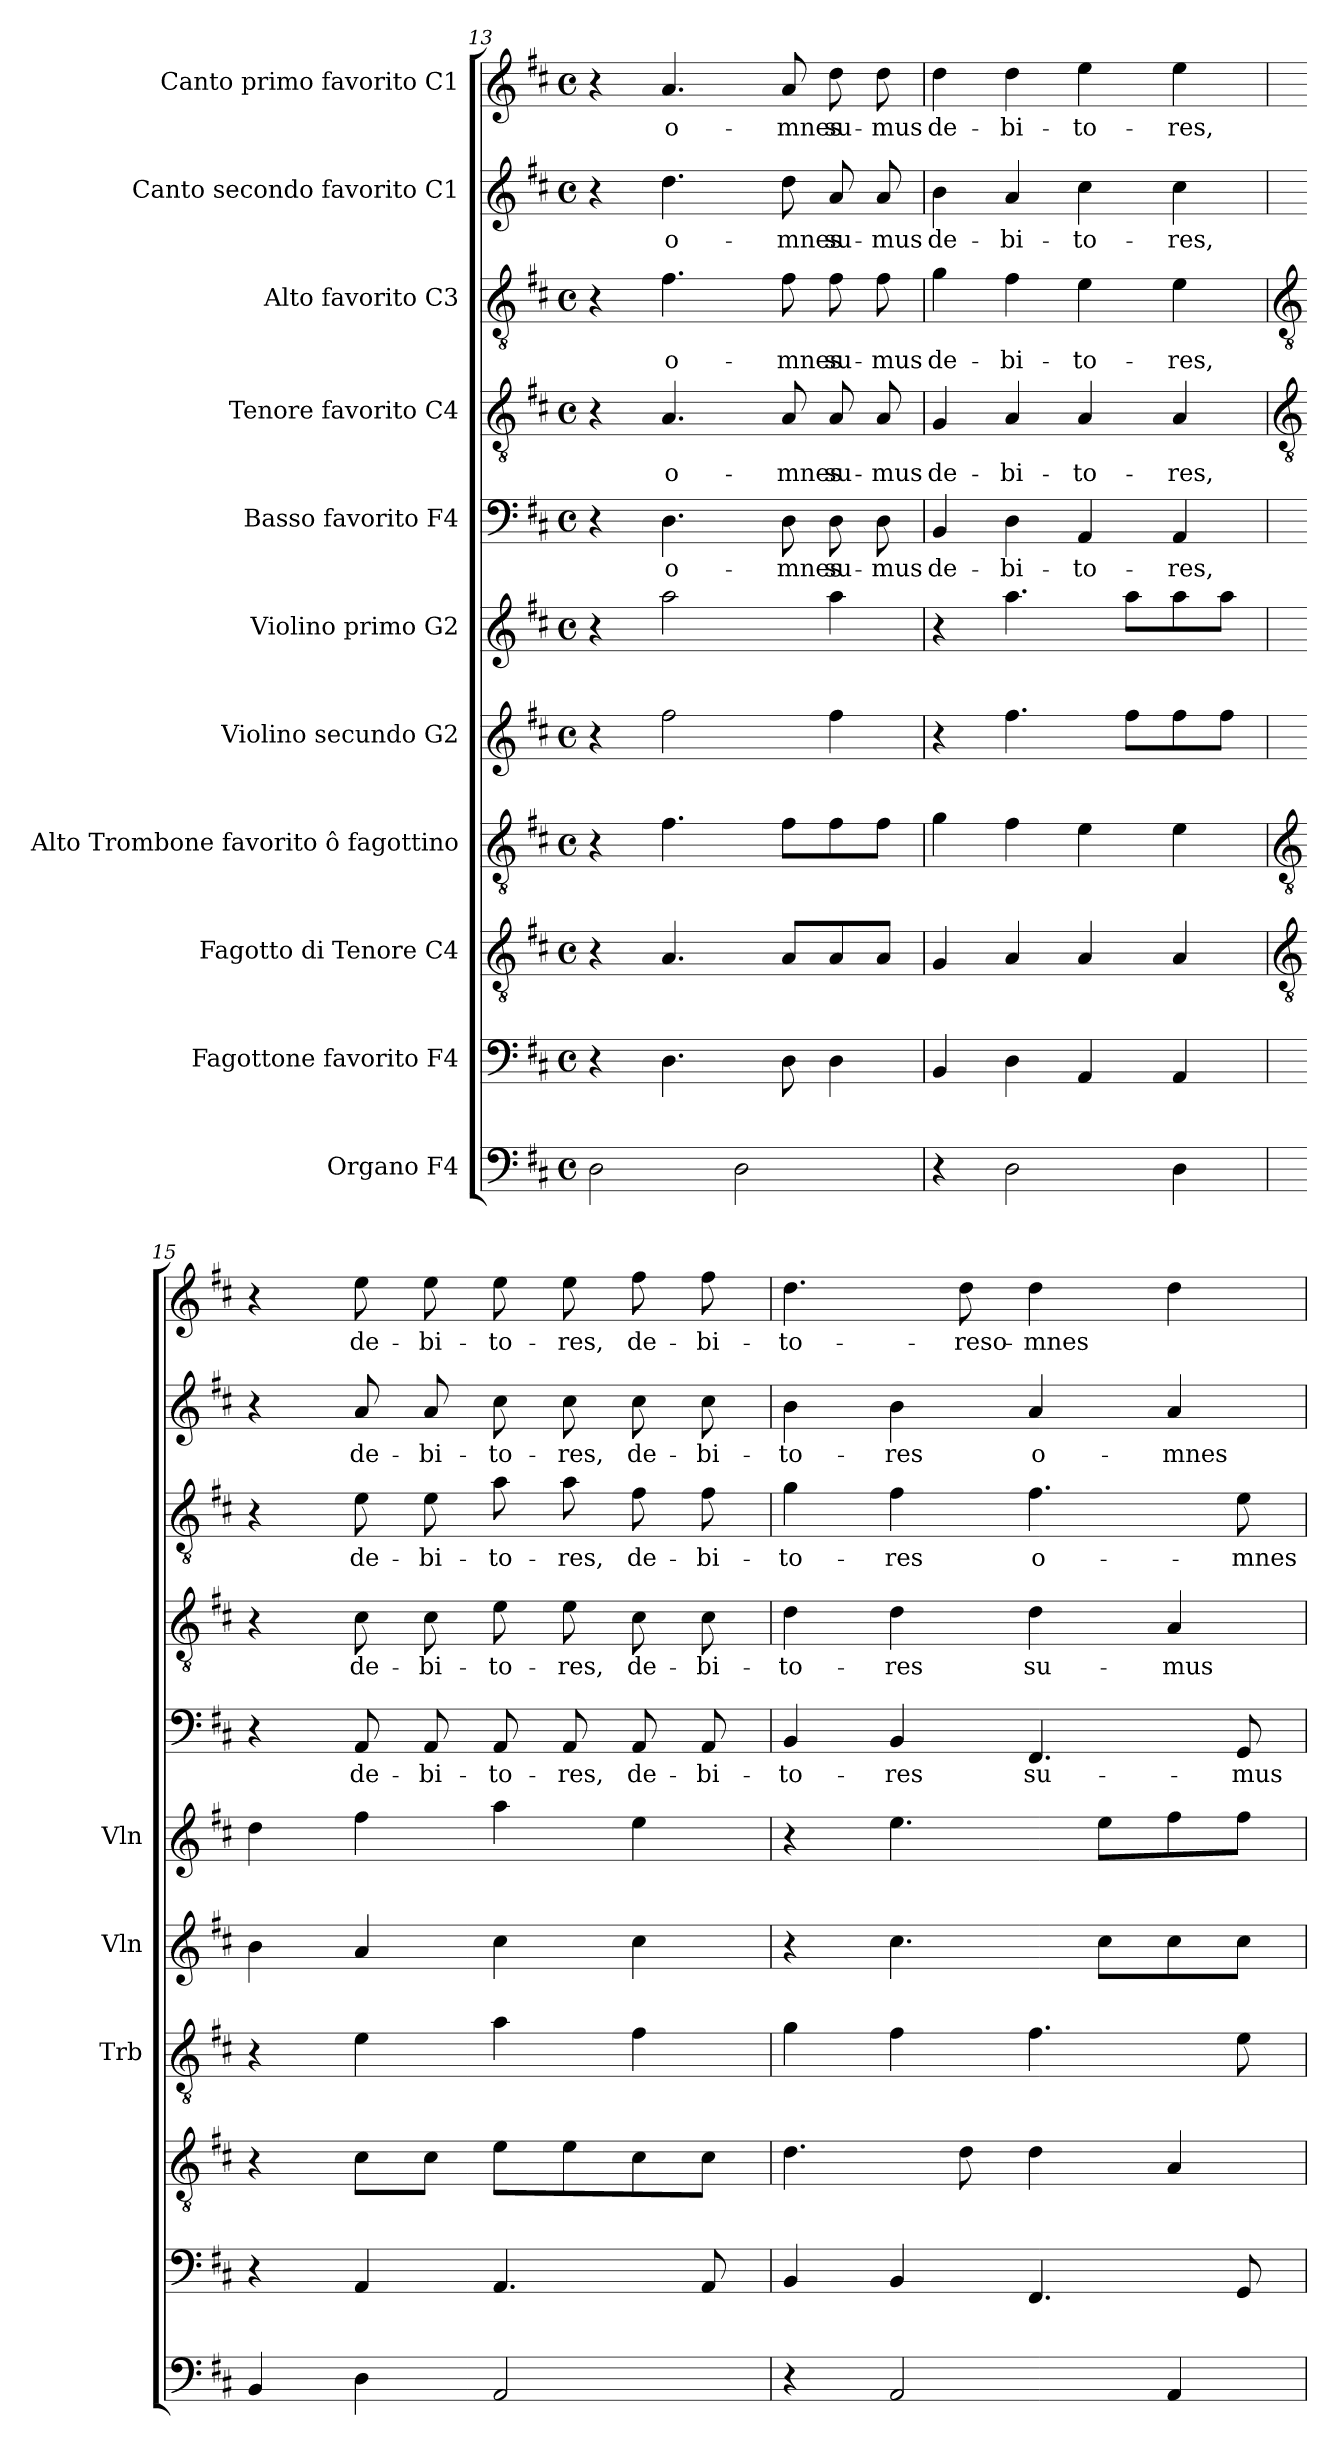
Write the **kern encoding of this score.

**kern	**kern	**kern	**kern	**kern	**kern	**kern	**text	**kern	**text	**kern	**text	**kern	**text	**kern	**text
*part11	*part10	*part9	*part8	*part7	*part6	*part5	*part5	*part4	*part4	*part3	*part3	*part2	*part2	*part1	*part1
*staff11	*staff10	*staff9	*staff8	*staff7	*staff6	*staff5	*staff5	*staff4	*staff4	*staff3	*staff3	*staff2	*staff2	*staff1	*staff1
*I"Organo  F4	*I"Fagottone favorito  F4	*I"Fagotto di Tenore  C4	*I"Alto Trombone favorito  ô fagottino	*I"Violino secundo  G2	*I"Violino primo  G2	*I"Basso favorito  F4	*	*I"Tenore favorito  C4	*	*I"Alto favorito  C3	*	*I"Canto secondo favorito  C1	*	*I"Canto primo favorito  C1	*
*	*	*	*I'Trb	*I'Vln	*I'Vln	*	*	*	*	*	*	*	*	*	*
*clefF4	*clefF4	*clefGv2	*clefGv2	*clefG2	*clefG2	*clefF4	*	*clefGv2	*	*clefGv2	*	*clefG2	*	*clefG2	*
*k[f#c#]	*k[f#c#]	*k[f#c#]	*k[f#c#]	*k[f#c#]	*k[f#c#]	*k[f#c#]	*	*k[f#c#]	*	*k[f#c#]	*	*k[f#c#]	*	*k[f#c#]	*
*D:	*D:	*D:	*D:	*D:	*D:	*D:	*	*D:	*	*D:	*	*D:	*	*D:	*
*M4/4	*M4/4	*M4/4	*M4/4	*M4/4	*M4/4	*M4/4	*	*M4/4	*	*M4/4	*	*M4/4	*	*M4/4	*
*met(c)	*met(c)	*met(c)	*met(c)	*met(c)	*met(c)	*met(c)	*	*met(c)	*	*met(c)	*	*met(c)	*	*met(c)	*
=13	=13	=13	=13	=13	=13	=13	=13	=13	=13	=13	=13	=13	=13	=13	=13
*^	*	*	*	*	*	*	*	*	*	*	*	*	*	*	*
2D\	4ryy	4r	4r	4r	4r	4r	4r	.	4r	.	4r	.	4r	.	4r	.
!	!	!	!	!	!	!	!	!LO:LY:b	!	!LO:LY:b	!	!LO:LY:b	!	!LO:LY:b	!	!LO:LY:b
.	4ryy	4.D\	4.A/	4.f#\	2ff#\	2aa\	4.D\	o-	4.A/	o-	4.f#\	o-	4.dd\	o-	4.a/	o-
2D\	4ryy	.	.	.	.	.	.	.	.	.	.	.	.	.	.	.
!	!	!	!	!	!	!	!	!LO:LY:b	!	!LO:LY:b	!	!LO:LY:b	!	!LO:LY:b	!	!LO:LY:b
.	.	8D\	8A/L	8f#\L	.	.	8D\	-mnes	8A/	-mnes	8f#\	-mnes	8dd\	-mnes	8a/	-mnes
!	!	!	!	!	!	!	!	!LO:LY:b	!	!LO:LY:b	!	!LO:LY:b	!	!LO:LY:b	!	!LO:LY:b
.	4ryy	4D\	8A/	8f#\	4ff#\	4aa\	8D\	su-	8A/	su-	8f#\	su-	8a/	su-	8dd\	su-
!	!	!	!	!	!	!	!	!LO:LY:b	!	!LO:LY:b	!	!LO:LY:b	!	!LO:LY:b	!	!LO:LY:b
.	.	.	8A/J	8f#\J	.	.	8D\	-mus	8A/	-mus	8f#\	-mus	8a/	-mus	8dd\	-mus
=14	=14	=14	=14	=14	=14	=14	=14	=14	=14	=14	=14	=14	=14	=14	=14	=14
!	!	!	!	!	!	!	!	!LO:LY:b	!	!LO:LY:b	!	!LO:LY:b	!	!LO:LY:b	!	!LO:LY:b
4r	4ryy	4BB/	4G/	4g\	4r	4r	4BB/	de-	4G/	de-	4g\	de-	4b\	de-	4dd\	de-
!	!	!	!	!	!	!	!	!LO:LY:b	!	!LO:LY:b	!	!LO:LY:b	!	!LO:LY:b	!	!LO:LY:b
2D\	4ryy	4D\	4A/	4f#\	4.ff#\	4.aa\	4D\	-bi-	4A/	-bi-	4f#\	-bi-	4a/	-bi-	4dd\	-bi-
!	!	!	!	!	!	!	!	!LO:LY:b	!	!LO:LY:b	!	!LO:LY:b	!	!LO:LY:b	!	!LO:LY:b
.	4ryy	4AA/	4A/	4e\	.	.	4AA/	-to-	4A/	-to-	4e\	-to-	4cc#\	-to-	4ee\	-to-
.	.	.	.	.	8ff#\L	8aa\L	.	.	.	.	.	.	.	.	.	.
!	!	!	!	!	!	!	!	!LO:LY:b	!	!LO:LY:b	!	!LO:LY:b	!	!LO:LY:b	!	!LO:LY:b
4D\	4ryy	4AA/	4A/	4e\	8ff#\	8aa\	4AA/	-res,	4A/	-res,	4e\	-res,	4cc#\	-res,	4ee\	-res,
.	.	.	.	.	8ff#\J	8aa\J	.	.	.	.	.	.	.	.	.	.
!!LO:LB:g=z
=15	=15	=15	=15	=15	=15	=15	=15	=15	=15	=15	=15	=15	=15	=15	=15	=15
*	*	*	*clefGv2	*clefGv2	*	*	*	*	*clefGv2	*	*clefGv2	*	*	*	*	*
4BB/	4ryy	4r	4r	4r	4b\	4dd\	4r	.	4r	.	4r	.	4r	.	4r	.
!	!	!	!	!	!	!	!	!LO:LY:b	!	!LO:LY:b	!	!LO:LY:b	!	!LO:LY:b	!	!LO:LY:b
4D\	4ryy	4AA/	8c#\L	4e\	4a/	4ff#\	8AA/	de-	8c#\	de-	8e\	de-	8a/	de-	8ee\	de-
!	!	!	!	!	!	!	!	!LO:LY:b	!	!LO:LY:b	!	!LO:LY:b	!	!LO:LY:b	!	!LO:LY:b
.	.	.	8c#\J	.	.	.	8AA/	-bi-	8c#\	-bi-	8e\	-bi-	8a/	-bi-	8ee\	-bi-
!	!	!	!	!	!	!	!	!LO:LY:b	!	!LO:LY:b	!	!LO:LY:b	!	!LO:LY:b	!	!LO:LY:b
2AA/	4ryy	4.AA/	8e\L	4a\	4cc#\	4aa\	8AA/	-to-	8e\	-to-	8a\	-to-	8cc#\	-to-	8ee\	-to-
!	!	!	!	!	!	!	!	!LO:LY:b	!	!LO:LY:b	!	!LO:LY:b	!	!LO:LY:b	!	!LO:LY:b
.	.	.	8e\	.	.	.	8AA/	-res,	8e\	-res,	8a\	-res,	8cc#\	-res,	8ee\	-res,
!	!	!	!	!	!	!	!	!LO:LY:b	!	!LO:LY:b	!	!LO:LY:b	!	!LO:LY:b	!	!LO:LY:b
.	4ryy	.	8c#\	4f#\	4cc#\	4ee\	8AA/	de-	8c#\	de-	8f#\	de-	8cc#\	de-	8ff#\	de-
!	!	!	!	!	!	!	!	!LO:LY:b	!	!LO:LY:b	!	!LO:LY:b	!	!LO:LY:b	!	!LO:LY:b
.	.	8AA/	8c#\J	.	.	.	8AA/	-bi-	8c#\	-bi-	8f#\	-bi-	8cc#\	-bi-	8ff#\	-bi-
*v	*v	*	*	*	*	*	*	*	*	*	*	*	*	*	*	*
!!LO:LB:g=z
=16	=16	=16	=16	=16	=16	=16	=16	=16	=16	=16	=16	=16	=16	=16	=16
!	!	!	!	!	!	!	!LO:LY:b	!	!LO:LY:b	!	!LO:LY:b	!	!LO:LY:b	!	!LO:LY:b
4r	4BB/	4.d\	4g\	4r	4r	4BB/	-to-	4d\	-to-	4g\	-to-	4b\	-to-	4.dd\	-to-
!	!	!	!	!	!	!	!LO:LY:b	!	!LO:LY:b	!	!LO:LY:b	!	!LO:LY:b	!	!
2AA/	4BB/	.	4f#\	4.cc#\	4.ee\	4BB/	-res	4d\	-res	4f#\	-res	4b\	-res	.	.
!	!	!	!	!	!	!	!	!	!	!	!	!	!	!	!LO:LY:b
.	.	8d\	.	.	.	.	.	.	.	.	.	.	.	8dd\	-reso-
!	!	!	!	!	!	!	!LO:LY:b	!	!LO:LY:b	!	!LO:LY:b	!	!LO:LY:b	!	!LO:LY:b
.	4.FF#/	4d\	4.f#\	.	.	4.FF#/	su-	4d\	su-	4.f#\	o-	4a/	o-	4dd\	-mnes
.	.	.	.	8cc#\L	8ee\L	.	.	.	.	.	.	.	.	.	.
!	!	!	!	!	!	!	!	!	!LO:LY:b	!	!	!	!LO:LY:b	!	!
4AA/	.	4A/	.	8cc#\	8ff#\	.	.	4A/	-mus	.	.	4a/	-mnes	4dd\	.
!	!	!	!	!	!	!	!LO:LY:b	!	!	!	!LO:LY:b	!	!	!	!
.	8GG/	.	8e\	8cc#\J	8ff#\J	8GG/	-mus	.	.	8e\	-mnes	.	.	.	.
=	=	=	=	=	=	=	=	=	=	=	=	=	=	=	=
*-	*-	*-	*-	*-	*-	*-	*-	*-	*-	*-	*-	*-	*-	*-	*-
